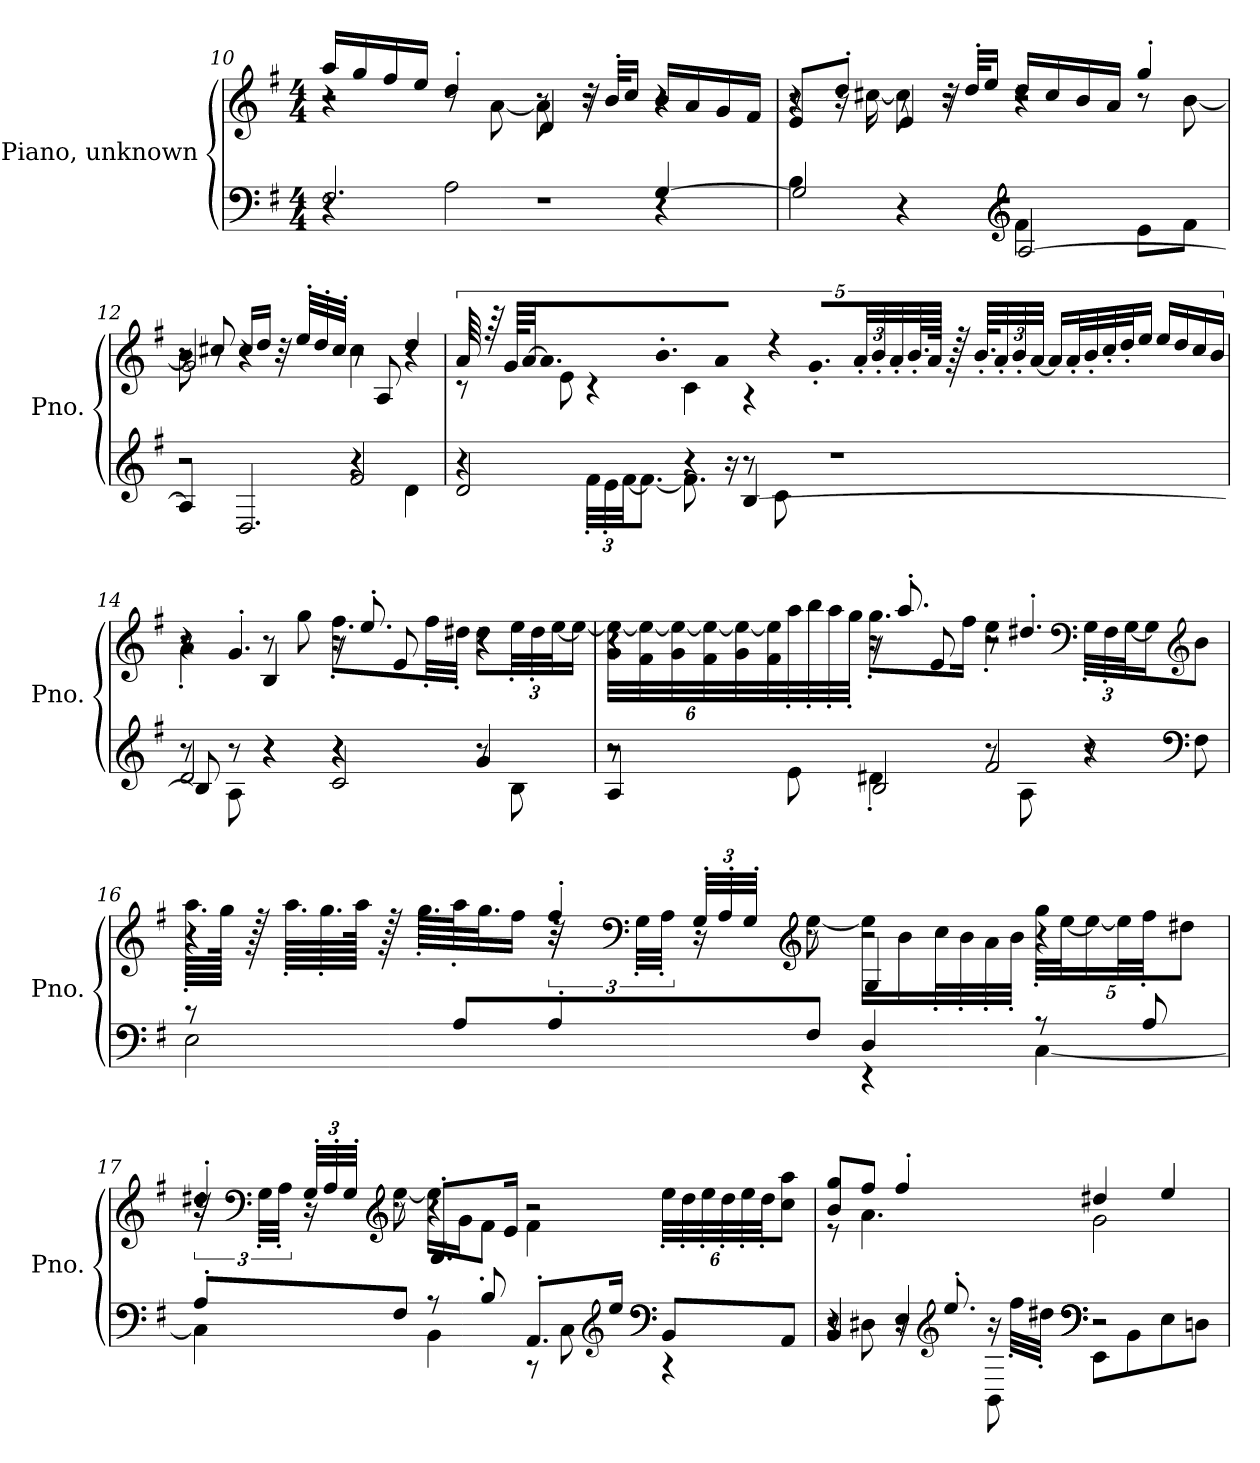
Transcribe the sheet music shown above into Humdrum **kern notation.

**kern	**kern
*part1	*part1
*staff2	*staff1
*I"Piano, unknown	*
*I'Pno.	*
*clefF4	*clefG2
*k[f#]	*k[f#]
*M4/4	*M4/4
=10	=10
*^	*^
*	*^	*	*^
1r	4r	2.F#/	16aa/LL	4r	2r
.	.	.	16gg/	.	.
.	.	.	16ff#/	.	.
.	.	.	16ee/JJ	.	.
.	2A\	.	4dd'/	8r	.
.	.	.	.	[8a\	.
.	.	.	8r	8a\]	4d/
.	.	.	32r	8r	.
.	.	.	32b'/KLL	.	.
.	.	.	16cc/JJ	.	.
.	4r	[4G/	16b/LL	4r	4r
.	.	.	16a/	.	.
.	.	.	16g/	.	.
.	.	.	16f#/JJ	.	.
!!LO:LB:g=z	!!	!!
=11	=11	=11	=11	=11	=11
1r	4B\	2G/]	8e/L	8r	4r
.	.	.	8dd'/J	16r	.
.	.	.	.	[16cc#X\	.
.	4r	.	8r	8cc#\]	4e/
.	.	.	32r	8r	.
.	.	.	32dd'/KLL	.	.
.	.	.	16ee/JJ	.	.
*clefG2	*	*	*	*	*
.	4f#\	[2A/	16dd/LL	4r	2r
.	.	.	16cc#/	.	.
.	.	.	16b/	.	.
.	.	.	16a/JJ	.	.
.	8e\L	.	4gg'/	8r	.
.	8f#\J	.	.	[8b\	.
=12	=12	=12	=12	=12	=12
2r	2r	4A/]	8r	8b\]	2g/
.	.	.	8cc#X/	8r	.
.	.	2.D/	16cc#/LL	4r	.
.	.	.	16dd/JJ	.	.
.	.	.	32r	.	.
.	.	.	32ee'/LLL	.	.
.	.	.	32dd'/	.	.
.	.	.	32cc#'/JJJ	.	.
2f#/	4r	.	8r	4cc#\	2r
.	.	.	8A/	.	.
.	4d\	.	4dd/	4r	.
*	*	*	*	*v	*v
!!LO:PB:g=z
=13	=13	=13	=13	=13
1r	4r	2d/	80a/	8r
.	.	.	80r	.
.	.	.	80g/KLLL	.
.	.	.	[40a/JJ	.
.	.	.	8.a/]	.
.	.	.	.	8e\
*	*Xbrackettup	*	*	*
.	48f#'\LLL	.	64.b'/LLL	4r
.	48e'\	.	.	.
.	.	.	128a/JJJJk	.
.	.	.	128r	.
.	.	.	64.g'/KLLL	.
.	[48f#\JJ	.	.	.
*	*	*	*Xbrackettup	*
.	8.f#\J_	.	48a'/	.
.	.	.	48b'/	.
.	.	.	48a'/	.
.	.	.	64.b'/L	.
.	.	.	128a/JJJJk	.
.	.	.	128r	.
.	.	.	64.b'/KLLL	.
.	.	.	48a'/	.
.	.	.	48b'/	.
.	.	.	[48a/JJJ	.
.	8.f#\]	4r	16a/LL]	4c\
.	.	.	32a'/L	.
.	.	.	32b'/	.
.	.	.	32cc'/	.
.	.	.	32dd'/J	.
.	16r	.	16ee/JJ	.
.	8r	[4B/	16ee/LL	4r
.	.	.	16dd/	.
.	8c\	.	16cc/	.
.	.	.	16b/JJ	.
!!LO:LB:g=z
=14	=14	=14	=14	=14
*	*	*	*	*^
2d/	8r	8B/]	8r	4a'\	4r
.	8A\	8r	4.g'/	.	.
.	4r	4r	.	8r	4B/
.	.	.	.	8gg\	.
4r	4r	2c/	16r	8.ff#'\L	8r
.	.	.	8.ee'/	.	.
.	.	.	.	.	8e/
.	.	.	.	32ff#'\LL	.
.	.	.	.	32dd#X'\JJJ	.
4g/	8r	.	4r	8dd#\L	4r
.	8B\	.	.	48ee'\LL	.
.	.	.	.	48dd#'\	.
.	.	.	.	[48ee\J	.
.	.	.	.	16ee\JJ_	.
!!LO:LB:g=z	!!	!!
=15	=15	=15	=15	=15	=15
2r	8r	4A/	4r	48g\ 48ee\_LLL	4r
.	.	.	.	48f#\ 48ee\_	.
.	.	.	.	48g\ 48ee\_	.
.	.	.	.	48f#\ 48ee\_	.
.	.	.	.	48g\ 48ee\_	.
.	.	.	.	48f#\ 48ee\]	.
.	8e\	.	.	32aa'\	.
.	.	.	.	32bb'\	.
.	.	.	.	32aa'\	.
.	.	.	.	32gg'\JJJ	.
.	4d#X'\	2B/	16r	8.gg'\L	8r
.	.	.	8.aa'/	.	.
.	.	.	.	.	8e/
.	.	.	.	16ff#\Jk	.
2f#/	8r	.	8r	4ee'\	2r
.	8A\	.	4.dd#X'/	.	.
*	*	*	*clefF4	*	*
.	8r	4r	.	48G'\LLL	.
.	.	.	.	48F#'\	.
.	.	.	.	[48G\J	.
.	.	.	.	16G\J]	.
*clefF4	*	*	*clefG2	*	*
.	8F#\	.	.	8b\J	.
*	*v	*v	*	*	*
!!LO:LB:g=z	!!	!!
=16	=16	=16	=16	=16
8r	2E\	4r	64.aa'\LLLL	4r
.	.	.	128gg\JJJJk	.
.	.	.	128r	.
.	.	.	64.aa'\LLLL	.
.	.	.	64.gg'\	.
.	.	.	128aa\JJJJk	.
.	.	.	128r	.
.	.	.	64.gg'\LLLL	.
8A/L	.	.	64aa'\J	.
.	.	.	32.gg\J	.
.	.	.	16ff#\JJ	.
*	*	*	*brackettup	*
8A'/	.	4ff#'/	48r	16r
*	*	*clefF4	*	*
.	.	.	48G'\LLL	.
.	.	.	48A'\JJJ	.
*	*	*	*	*Xbrackettup
.	.	.	16r	48G'/LLL
.	.	.	.	48A'/
.	.	.	.	48G'/JJJ
*	*	*clefG2	*	*
8F#/J	.	.	[8ee\	8r
4D/	4r	2r	16ee\LL]	4G/
.	.	.	16b\	.
.	.	.	32cc'\L	.
.	.	.	32b'\	.
.	.	.	32a'\	.
.	.	.	32b'\JJJ	.
8r	[4C\	.	40gg'\LLL	4r
.	.	.	[40ee\J	.
.	.	.	20ee\_	.
.	.	.	40ee\L]	.
8A/	.	.	40ff#'\JJ	.
.	.	.	10dd#X\J	.
!!LO:LB:g=z	!!	!!
=17	=17	=17	=17	=17
*	*	*	*brackettup	*
8A'/L	4C\]	4dd#X'/	48r	16r
*	*	*clefF4	*	*
.	.	.	48G'\LLL	.
.	.	.	48A'\JJJ	.
*	*	*	*	*Xbrackettup
.	.	.	16r	48G'/LLL
.	.	.	.	48A'/
.	.	.	.	48G'/JJJ
*	*	*clefG2	*	*
8F#/J	.	.	[8ee\	8r
8r	4BB\	4r	16ee\LL]	8.G'/L
.	.	.	16g\J	.
8B/	.	.	8f#'\J	.
.	.	.	.	16e/Jk
8.AA'/L	8r	2r	4f#\	2r
.	8C\	.	.	.
*clefG2	*	*	*	*
16ee/Jk	.	.	.	.
*clefF4	*	*	*	*
8BB/L	4r	.	48ee'\LLL	.
.	.	.	48dd#'\	.
.	.	.	48ee'\	.
.	.	.	48dd#'\	.
.	.	.	48ee'\	.
.	.	.	48dd#'\JJ	.
8AA/J	.	.	8cc\ 8aa\J	.
*	*	*	*v	*v
!!LO:LB:g=z
=18	=18	=18	=18
*^	*^	*	*
4r	8r	4BB/	4r	8b/ 8gg/L	8r
.	8D#X\	.	.	8ff#/J	4.a\
16r	8r	4E/	8r	4ff#'/	.
*clefG2	*	*	*	*	*
8.ee'/	.	.	.	.	.
.	16r	.	8BB\	.	.
.	32ff#'\LLL	.	.	.	.
.	32dd#X'\JJJ	.	.	.	.
*clefF4	*	*	*	*	*
2r	8EE\L	2r	2r	4dd#X/	2g\
.	8BB\	.	.	.	.
.	8E\	.	.	4ee/	.
.	8Dn\J	.	.	.	.
*v	*v	*v	*v	*	*
*	*v	*v
=	=
*-	*-
